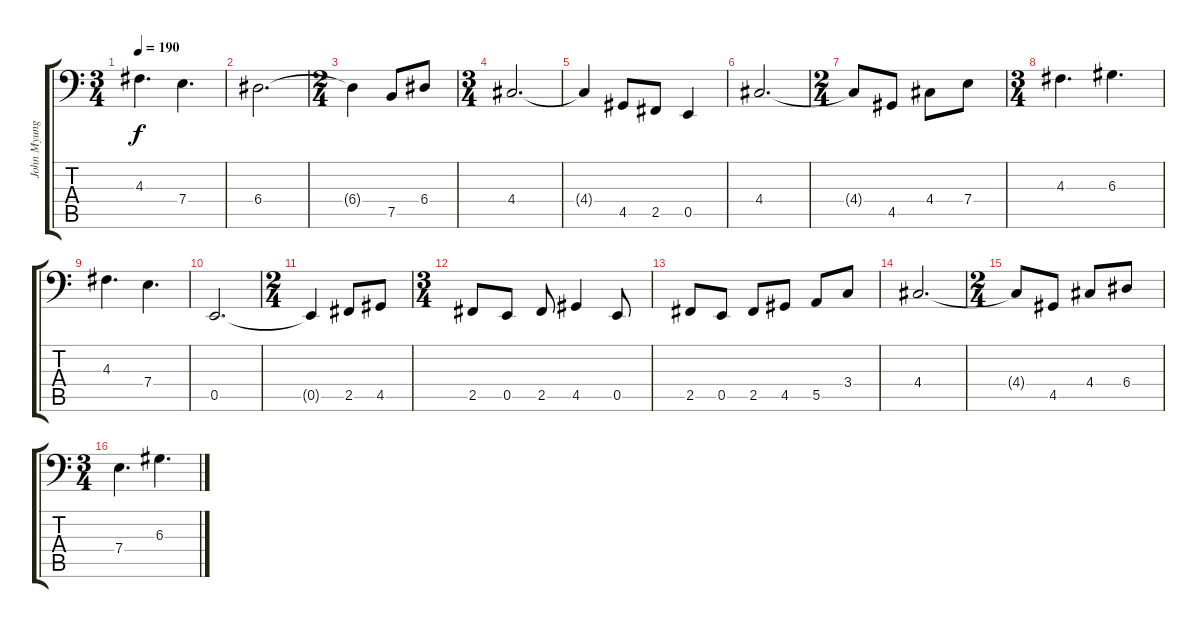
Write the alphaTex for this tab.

\track ("John Myung - Bass" "John Myung") {instrument electricbassfinger}
\staff {score tabs}
\tuning (C3 G2 D2 A1 E1 B0) {hide}
\ts (3 4)
\tempo 190
\clef f4
\ks c
4.3.4{d dy f} 7.4.4{d} |
6.4.2{d} |
\ts (2 4)
6.4{t}.4 7.5.8 6.4.8 |
\ts (3 4)
4.4.2{d} |
4.4{t}.4 4.5.8 2.5.8 0.5.4 |
4.4.2{d} |
\ts (2 4)
4.4{t}.8 4.5.8 4.4.8 7.4.8 |
\ts (3 4)
4.3.4{d} 6.3.4{d} |
4.3.4{d} 7.4.4{d} |
0.5.2{d} |
\ts (2 4)
0.5{t}.4 2.5.8 4.5.8 |
\ts (3 4)
2.5.8 0.5.8 2.5.8 4.5.4 0.5.8 |
2.5.8 0.5.8 2.5.8 4.5.8 5.5.8 3.4.8 |
4.4.2{d} |
\ts (2 4)
4.4{t}.8 4.5.8 4.4.8 6.4.8 |
\ts (3 4)
7.4.4{d} 6.3.4{d}
